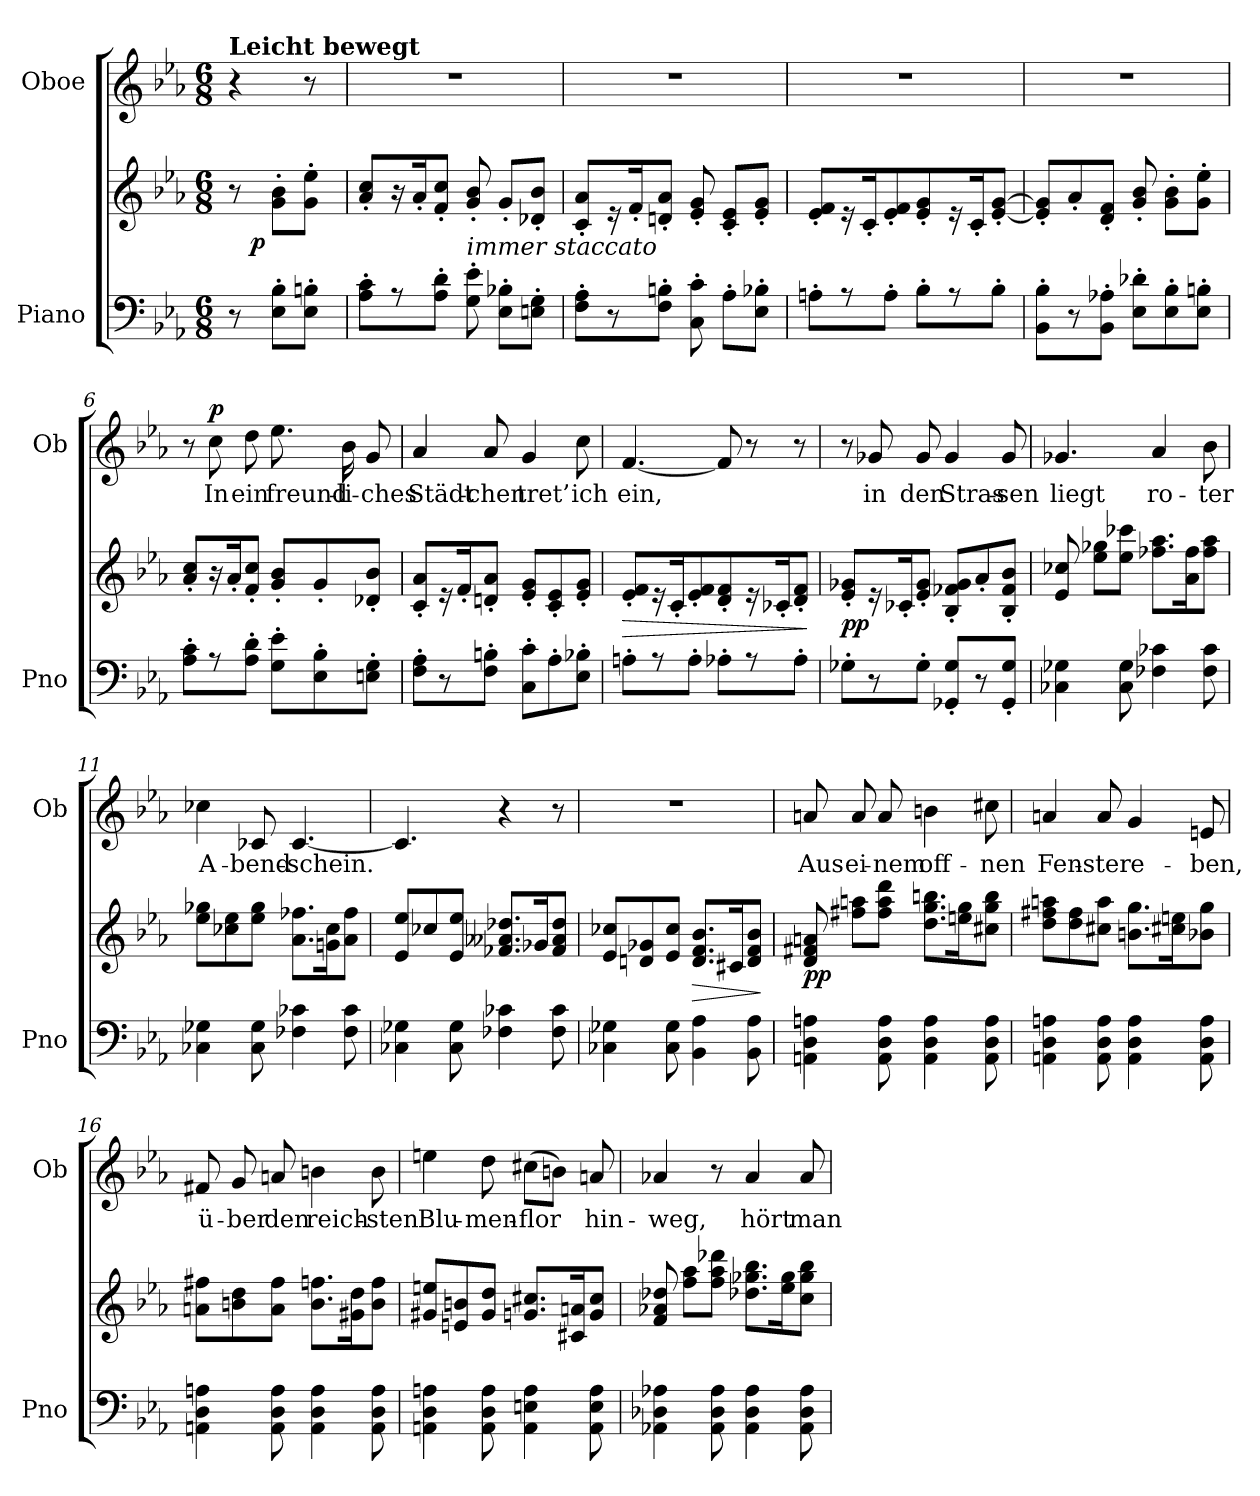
**kern	**kern	**dynam	**kern	**text	**dynam
*part2	*part2	*part2	*part1	*part1	*part1
*staff3	*staff2	*staff2/3	*staff1	*staff1	*staff1
*I"Piano	*	*	*I"Oboe	*	*
*I'Pno	*	*	*I'Ob	*	*
*clefF4	*clefG2	*	*clefG2	*	*
*k[b-e-a-]	*k[b-e-a-]	*	*k[b-e-a-]	*	*
*M6/8	*M6/8	*	*M6/8	*	*
=1	=1	=1	=1	=1	=1
*	*^	*	*	*	*
!	!	!	!	!LO:TX:a:B:t=Leicht bewegt	!	!
8r	8r	16ryy	.	4r	.	.
!	!	!	!LO:DY:b	!	!	!
.	.	4ryy	p	.	.	.
8E-\' 8B-\'L	8g\' 8b-\'L	.	.	.	.	.
8E-\' 8Bn\'J	8g\' 8ee-\'J	.	.	8r	.	.
.	.	16ryy	.	.	.	.
*	*v	*v	*	*	*	*
=2	=2	=2	=2	=2	=2
8A-\' 8c\'L	8a-/' 8cc/'L	.	2.r	.	.
8r	16r	.	.	.	.
.	16a-'/J	.	.	.	.
8A-\' 8d\'J	8f/' 8cc/'J	.	.	.	.
!	!LO:TX:b:i:t=immer staccato	!	!	!	!
8G\' 8e-\'	8g/' 8b-/'	.	.	.	.
8E-\' 8B-X\'L	8g'/L	.	.	.	.
8En\' 8G\'J	8d-X/' 8b-/'J	.	.	.	.
=3	=3	=3	=3	=3	=3
8F\' 8A-\'L	8c/' 8a-/'L	.	2.r	.	.
8r	16r	.	.	.	.
.	16f'/J	.	.	.	.
8F\' 8Bn\'J	8dn/' 8a-/'J	.	.	.	.
8C\' 8c\'	8e-/' 8g/'	.	.	.	.
8A-'\L	8c/' 8e-/'L	.	.	.	.
8E-\' 8B-X\'J	8e-/' 8g/'J	.	.	.	.
=4	=4	=4	=4	=4	=4
8An'\L	8e-/' 8f/'L	.	2.r	.	.
8r	16r	.	.	.	.
.	16c'/J	.	.	.	.
8A'\J	8e-/' 8f/'J	.	.	.	.
8B-'\L	8e-/' 8g/'L	.	.	.	.
8r	16r	.	.	.	.
.	16c'/J	.	.	.	.
8B-'\J	[8e-/' [8g/'J	.	.	.	.
=5	=5	=5	=5	=5	=5
8BB-\' 8B-\'L	8e-/]' 8g/]'L	.	2.r	.	.
8r	8a-'/	.	.	.	.
8BB-\' 8A-X\'J	8d/' 8f/'J	.	.	.	.
8E-\' 8d-X\'L	8g/' 8b-/'	.	.	.	.
8E-\' 8B-\'	8g\' 8b-\'L	.	.	.	.
8E-\' 8Bn\'J	8g\' 8ee-\'J	.	.	.	.
!!LO:LB:g=z
=6	=6	=6	=6	=6	=6
8A-\' 8c\'L	8a-/' 8cc/'L	.	8r	.	.
!	!	!	!	!LO:LY:b	!LO:DY:a
8r	16r	.	8cc\	In	p
.	16a-'/J	.	.	.	.
!	!	!	!	!LO:LY:b	!
8A-\' 8d\'J	8f/' 8cc/'J	.	8dd\	ein	.
!	!	!	!	!LO:LY:b	!
8G\' 8e-\'L	8g/' 8b-/'L	.	8.ee-\	freund-	.
8E-\' 8B-\'	8g'/	.	.	.	.
!	!	!	!	!LO:LY:b	!
.	.	.	16b-\	-li-	.
!	!	!	!	!LO:LY:b	!
8En\' 8G\'J	8d-X/' 8b-/'J	.	8g/	-ches	.
=7	=7	=7	=7	=7	=7
!	!	!	!	!LO:LY:b	!
8F\' 8A-\'L	8c/' 8a-/'L	.	4a-/	Städt-	.
8r	16r	.	.	.	.
.	16f'/J	.	.	.	.
!	!	!	!	!LO:LY:b	!
8F\' 8Bn\'J	8dn/' 8a-/'J	.	8a-/	-chen	.
!	!	!	!	!LO:LY:b	!
8C\' 8c\'L	8e-/' 8g/'L	.	4g/	tret’	.
8A-'\	8c/' 8e-/'	.	.	.	.
!	!	!	!	!LO:LY:b	!
8E-\' 8B-X\'J	8e-/' 8g/'J	.	8cc\	ich	.
=8	=8	=8	=8	=8	=8
!	!	!LO:HP:b	!	!LO:LY:b	!
8An'\L	8e-/' 8f/'L	>	[4.f/	ein,	.
8r	16r	.	.	.	.
.	16c'/J	.	.	.	.
8A'\J	8e-/' 8f/'J	.	.	.	.
8A-X'\L	8d/' 8f/'L	.	8f/]	.	.
8r	16r	.	8r	.	.
.	16c-X'/J	.	.	.	.
8A-'\J	8d/' 8f/'J	.	8r	.	.
.	.	]	.	.	.
=9	=9	=9	=9	=9	=9
!	!	!LO:DY:b	!	!	!
8G-X'\L	8e-/' 8g-X/'L	pp	8r	.	.
!	!	!	!	!LO:LY:b	!
8r	16r	.	8g-X/	in	.
.	16c-X'/J	.	.	.	.
!	!	!	!	!LO:LY:b	!
8G-'\J	8e-/' 8g-/'J	.	8g-/	den	.
!	!	!	!	!LO:LY:b	!
8GG-X/' 8G-/'L	8B-/' 8f-X/' 8g-/'L	.	4g-/	Stras-	.
8r	8a-'/	.	.	.	.
!	!	!	!	!LO:LY:b	!
8GG-/' 8G-/'J	8B-/' 8f-/' 8b-/'J	.	8g-/	-sen	.
=10	=10	=10	=10	=10	=10
!	!	!	!	!LO:LY:b	!
4C-X\ 4G-X\	8e-/ 8cc-X/	.	4.g-X/	liegt	.
.	8ee-\ 8gg-X\L	.	.	.	.
8C-\ 8G-\	8ee-\ 8ccc-X\J	.	.	.	.
!	!	!	!	!LO:LY:b	!
4F-X\ 4c-X\	8.ff-X\ 8.aa-\L	.	4a-/	ro-	.
.	16a-\ 16ff-\K	.	.	.	.
!	!	!	!	!LO:LY:b	!
8F-\ 8c-\	8ff-\ 8aa-\J	.	8b-\	-ter	.
!!LO:LB:g=z
=11	=11	=11	=11	=11	=11
!	!	!	!	!LO:LY:b	!
4C-X\ 4G-X\	8ee-\ 8gg-X\L	.	4cc-X\	A-	.
.	8cc-X\ 8ee-\	.	.	.	.
!	!	!	!	!LO:LY:b	!
8C-\ 8G-\	8ee-\ 8gg-\J	.	8c-X/	-bend-	.
!	!	!	!	!LO:LY:b	!
4F-X\ 4c-X\	8.a-\ 8.ff-X\L	.	[4.c-/	-schein.	.
.	16gn\ 16cc-\K	.	.	.	.
8F-\ 8c-\	8a-\ 8ff-\J	.	.	.	.
=12	=12	=12	=12	=12	=12
4C-X\ 4G-X\	8e-/ 8ee-/L	.	4.c-/]	.	.
.	8cc-X/	.	.	.	.
8C-\ 8G-\	8e-/ 8ee-/J	.	.	.	.
4F-X\ 4c-X\	8.f-X/ 8.a--X/ 8.dd-X/L	.	4r	.	.
.	16g-X/K	.	.	.	.
8F-\ 8c-\	8f-/ 8a--/ 8dd-/J	.	8r	.	.
=13	=13	=13	=13	=13	=13
4C-X\ 4G-X\	8e-/ 8cc-X/L	.	2.r	.	.
.	8dn/ 8g-X/	.	.	.	.
8C-\ 8G-\	8e-/ 8cc-/J	.	.	.	.
!	!	!LO:HP:b	!	!	!
4BB-\ 4A-\	8.d/ 8.f/ 8.b-/L	>	.	.	.
.	16c#X/K	.	.	.	.
8BB-\ 8A-\	8d/ 8f/ 8b-/J	.	.	.	.
.	.	]	.	.	.
=14	=14	=14	=14	=14	=14
!	!	!LO:DY:b	!	!LO:LY:b	!
4AAn\ 4D\ 4An\	8d/ 8f#X/ 8an/	pp	8an/	Aus	.
!	!	!	!	!LO:LY:b	!
.	8ff#X\ 8aan\L	.	8a/	ei-	.
!	!	!	!	!LO:LY:b	!
8AA\ 8D\ 8A\	8ff#\ 8aa\ 8ddd\J	.	8a/	-nem	.
!	!	!	!	!LO:LY:b	!
4AA\ 4D\ 4A\	8.dd\ 8.gg\ 8.bbn\L	.	4bn\	off-	.
.	16een\ 16gg\K	.	.	.	.
!	!	!	!	!LO:LY:b	!
8AA\ 8D\ 8A\	8cc#X\ 8gg\ 8bb\J	.	8cc#X\	-nen	.
=15	=15	=15	=15	=15	=15
!	!	!	!	!LO:LY:b	!
4AAn\ 4D\ 4An\	8dd\ 8ff#X\ 8aan\L	.	4an/	Fen-	.
.	8dd\ 8ff#\	.	.	.	.
!	!	!	!	!LO:LY:b	!
8AA\ 8D\ 8A\	8cc#X\ 8aa\J	.	8a/	-ster	.
!	!	!	!	!LO:LY:b	!
4AA\ 4D\ 4A\	8.bn\ 8.gg\L	.	4g/	e-	.
.	16cc#X\ 16een\K	.	.	.	.
!	!	!	!	!LO:LY:b	!
8AA\ 8D\ 8A\	8b-X\ 8gg\J	.	8en/	-ben,	.
!!LO:LB:g=z
=16	=16	=16	=16	=16	=16
!	!	!	!	!LO:LY:b	!
4AAn\ 4D\ 4An\	8an\ 8ff#X\L	.	8f#X/	ü-	.
!	!	!	!	!LO:LY:b	!
.	8bn\ 8dd\	.	8g/	-ber	.
!	!	!	!	!LO:LY:b	!
8AA\ 8D\ 8A\	8a\ 8ff#\J	.	8an/	den	.
!	!	!	!	!LO:LY:b	!
4AA\ 4D\ 4A\	8.b\ 8.ffn\L	.	4bn\	reich-	.
.	16g#X\ 16dd\K	.	.	.	.
!	!	!	!	!LO:LY:b	!
8AA\ 8D\ 8A\	8b\ 8ff\J	.	8b\	-sten	.
=17	=17	=17	=17	=17	=17
!	!	!	!	!LO:LY:b	!
4AAn\ 4D\ 4An\	8g#X/ 8een/L	.	4een\	Blu-	.
.	8en/ 8bn/	.	.	.	.
!	!	!	!	!LO:LY:b	!
8AA\ 8D\ 8A\	8g#/ 8dd/J	.	8dd\	-men-	.
!	!	!	!	!LO:LY:b	!
4AA\ 4En\ 4A\	8.gn/ 8.cc#X/L	.	(8cc#X\L	-flor	.
.	.	.	8bn\J)	.	.
.	16c#X/ 16an/K	.	.	.	.
!	!	!	!	!LO:LY:b	!
8AA\ 8E\ 8A\	8g/ 8cc#/J	.	8an/	hin-	.
=18	=18	=18	=18	=18	=18
!	!	!	!	!LO:LY:b	!
4AA-X\ 4D-X\ 4A-X\	8f/ 8a-X/ 8dd-X/	.	4a-X/	-weg,	.
.	8ff\ 8aa-\L	.	.	.	.
8AA-\ 8D-\ 8A-\	8ff\ 8aa-\ 8ddd-X\J	.	8r	.	.
!	!	!	!	!LO:LY:b	!
4AA-\ 4D-\ 4A-\	8.dd-X\ 8.gg-X\ 8.bb-\L	.	4a-/	hört	.
.	16ee-\ 16gg-\K	.	.	.	.
!	!	!	!	!LO:LY:b	!
8AA-\ 8D-\ 8A-\	8cc\ 8gg-\ 8bb-\J	.	8a-/	man	.
=	=	=	=	=	=
*-	*-	*-	*-	*-	*-
